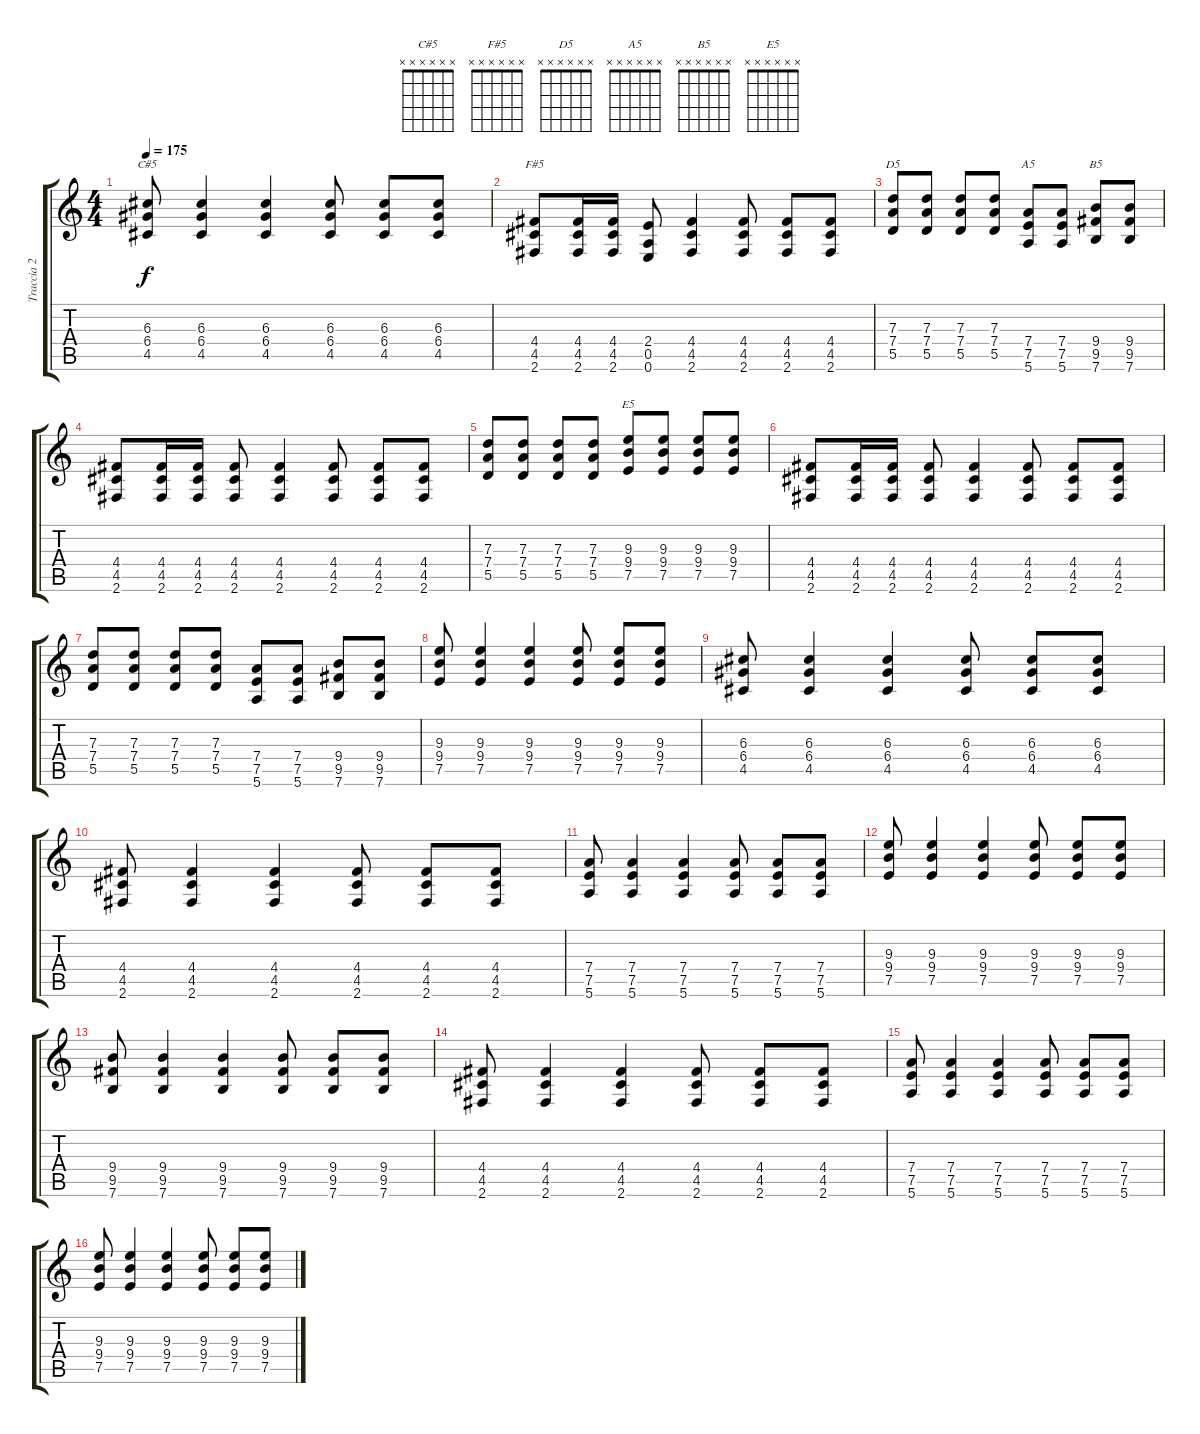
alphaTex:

\track ("Traccia 2" "Traccia 2") {instrument overdrivenguitar}
\staff {score tabs}
\tuning (E4 B3 G3 D3 A2 E2) {hide}
\chord ("C#5" x x x x x x)
\chord ("F#5" x x x x x x)
\chord ("D5" x x x x x x)
\chord ("A5" x x x x x x)
\chord ("B5" x x x x x x)
\chord ("E5" x x x x x x)
\ts (4 4)
\tempo 175
\clef g2
\ks c
(6.3 6.4 4.5).8{ch "C#5" dy f} (6.3 6.4 4.5).4 (6.3 6.4 4.5).4 (6.3 6.4 4.5).8 (6.3 6.4 4.5).8 (6.3 6.4 4.5).8 |
(4.4 4.5 2.6).8{ch "F#5"} (4.4 4.5 2.6).16 (4.4 4.5 2.6).16 (2.4 0.5 0.6).8 (4.4 4.5 2.6).4 (4.4 4.5 2.6).8 (4.4 4.5 2.6).8 (4.4 4.5 2.6).8 |
(7.3 7.4 5.5).8{ch "D5"} (7.3 7.4 5.5).8 (7.3 7.4 5.5).8 (7.3 7.4 5.5).8 (7.4 7.5 5.6).8{ch "A5"} (7.4 7.5 5.6).8 (9.4 9.5 7.6).8{ch "B5"} (9.4 9.5 7.6).8 |
(4.4 4.5 2.6).8 (4.4 4.5 2.6).16 (4.4 4.5 2.6).16 (4.4 4.5 2.6).8 (4.4 4.5 2.6).4 (4.4 4.5 2.6).8 (4.4 4.5 2.6).8 (4.4 4.5 2.6).8 |
(7.3 7.4 5.5).8 (7.3 7.4 5.5).8 (7.3 7.4 5.5).8 (7.3 7.4 5.5).8 (9.3 9.4 7.5).8{ch "E5"} (9.3 9.4 7.5).8 (9.3 9.4 7.5).8 (9.3 9.4 7.5).8 |
(4.4 4.5 2.6).8 (4.4 4.5 2.6).16 (4.4 4.5 2.6).16 (4.4 4.5 2.6).8 (4.4 4.5 2.6).4 (4.4 4.5 2.6).8 (4.4 4.5 2.6).8 (4.4 4.5 2.6).8 |
(7.3 7.4 5.5).8 (7.3 7.4 5.5).8 (7.3 7.4 5.5).8 (7.3 7.4 5.5).8 (7.4 7.5 5.6).8 (7.4 7.5 5.6).8 (9.4 9.5 7.6).8 (9.4 9.5 7.6).8 |
(9.3 9.4 7.5).8 (9.3 9.4 7.5).4 (9.3 9.4 7.5).4 (9.3 9.4 7.5).8 (9.3 9.4 7.5).8 (9.3 9.4 7.5).8 |
(6.3 6.4 4.5).8 (6.3 6.4 4.5).4 (6.3 6.4 4.5).4 (6.3 6.4 4.5).8 (6.3 6.4 4.5).8 (6.3 6.4 4.5).8 |
(4.4 4.5 2.6).8 (4.4 4.5 2.6).4 (4.4 4.5 2.6).4 (4.4 4.5 2.6).8 (4.4 4.5 2.6).8 (4.4 4.5 2.6).8 |
(7.4 7.5 5.6).8 (7.4 7.5 5.6).4 (7.4 7.5 5.6).4 (7.4 7.5 5.6).8 (7.4 7.5 5.6).8 (7.4 7.5 5.6).8 |
(9.3 9.4 7.5).8 (9.3 9.4 7.5).4 (9.3 9.4 7.5).4 (9.3 9.4 7.5).8 (9.3 9.4 7.5).8 (9.3 9.4 7.5).8 |
(9.4 9.5 7.6).8 (9.4 9.5 7.6).4 (9.4 9.5 7.6).4 (9.4 9.5 7.6).8 (9.4 9.5 7.6).8 (9.4 9.5 7.6).8 |
(4.4 4.5 2.6).8 (4.4 4.5 2.6).4 (4.4 4.5 2.6).4 (4.4 4.5 2.6).8 (4.4 4.5 2.6).8 (4.4 4.5 2.6).8 |
(7.4 7.5 5.6).8 (7.4 7.5 5.6).4 (7.4 7.5 5.6).4 (7.4 7.5 5.6).8 (7.4 7.5 5.6).8 (7.4 7.5 5.6).8 |
(9.3 9.4 7.5).8 (9.3 9.4 7.5).4 (9.3 9.4 7.5).4 (9.3 9.4 7.5).8 (9.3 9.4 7.5).8 (9.3 9.4 7.5).8
